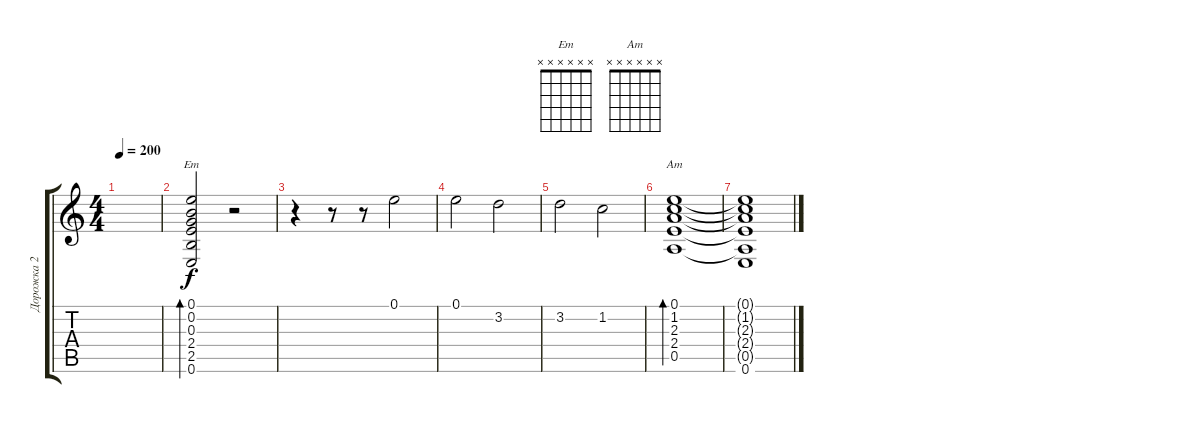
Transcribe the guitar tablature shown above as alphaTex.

\track ("Дорожка 2" "Дорожка 2") {instrument acousticguitarsteel}
\staff {score tabs}
\tuning (E4 B3 G3 D3 A2 E2) {hide}
\chord ("Em" x x x x x x)
\chord ("Am" x x x x x x)
\ts (4 4)
\tempo 200
\clef g2
\ks c
|
(0.1 0.2 0.3 2.4 2.5 0.6).2{bd 60 ch "Em"} r.2 |
r.4 r.8 r.8 0.1.2 |
0.1.2 3.2.2 |
3.2.2 1.2.2 |
(0.1 1.2 2.3 2.4 0.5).1{bd 60 ch "Am"} |
(0.1{t} 1.2{t} 2.3{t} 2.4{t} 0.5{t} 0.6).1
